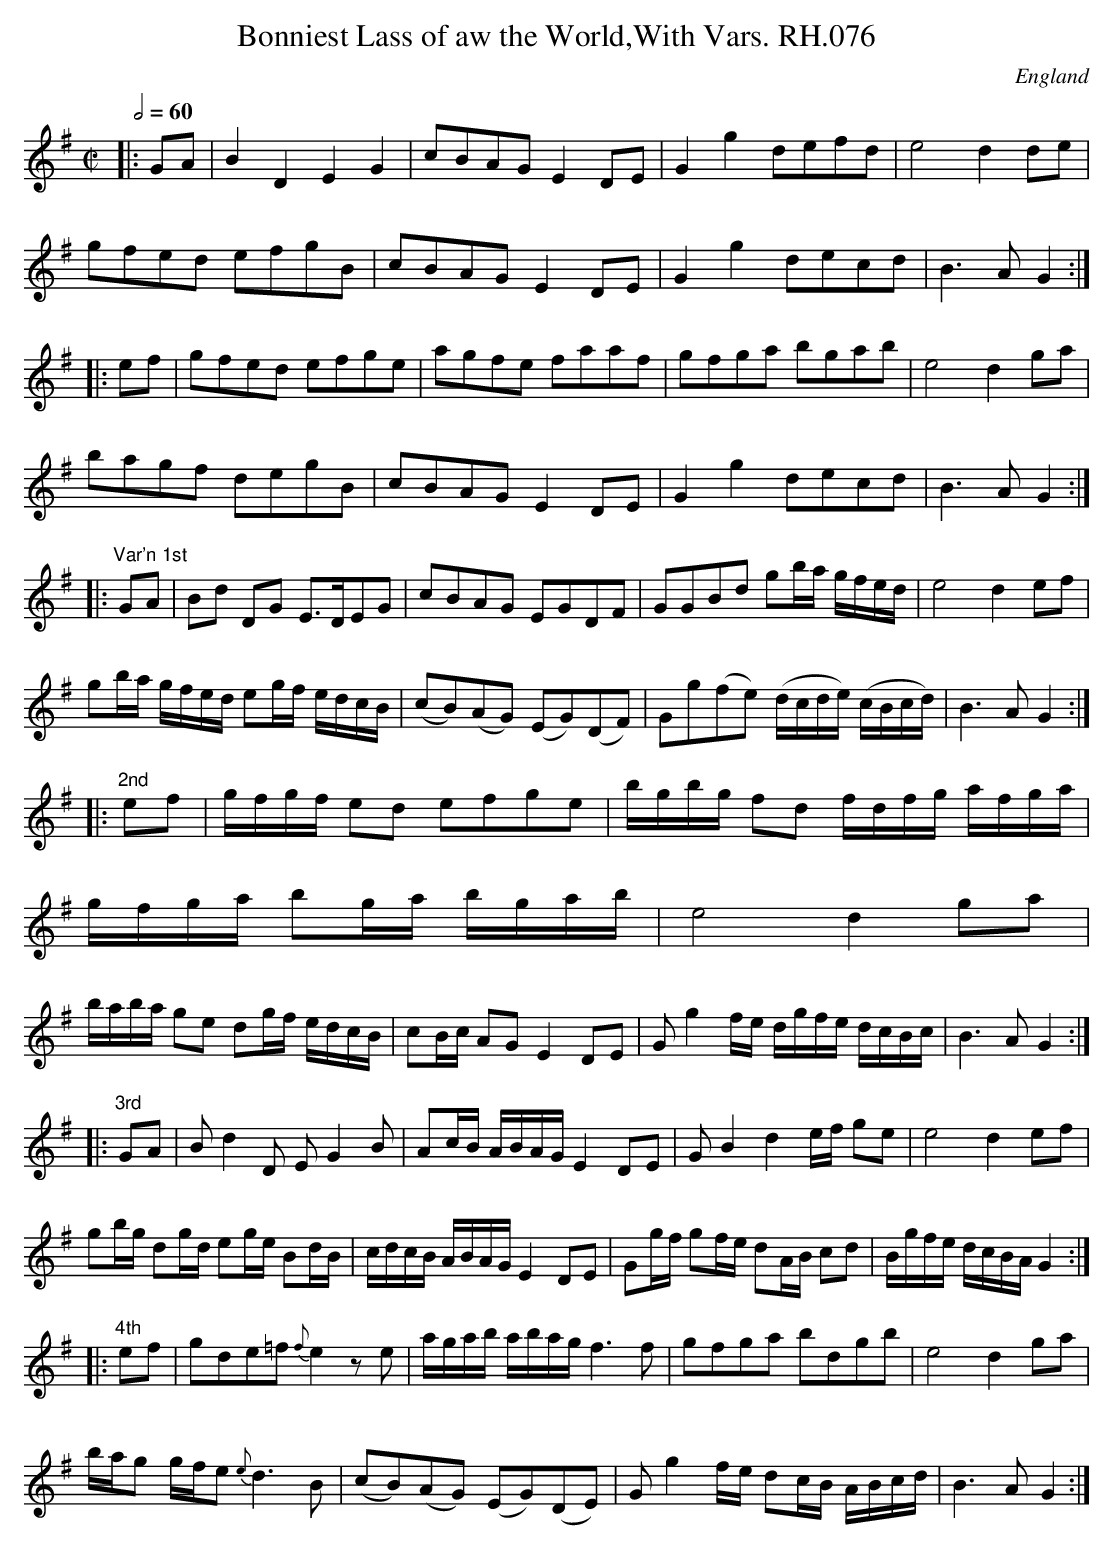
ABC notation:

X:1
T:Bonniest Lass of aw the World,With Vars. RH.076
O:England
M:C|
L:1/16
Q:1/2=60
K:G
|:G2A2|B4D4 E4G4|c2B2A2G2 E4D2E2|\
G4g4 d2e2f2d2|e8 d4d2e2|
g2f2e2d2 e2f2g2B2|c2B2A2G2 E4D2E2|\
G4g4 d2e2c2d2|B6A2 G4:|
|:e2f2|g2f2e2d2 e2f2g2e2|a2g2f2e2 f2a2a2f2|\
g2f2g2a2 b2g2a2b2|e8d4g2a2|
b2a2g2f2 d2e2g2B2|c2B2A2G2E4D2E2|\
G4g4d2e2c2d2|B6A2G4:|
|:"Var'n 1st"\
G2A2|B2d2 D2G2 E3DE2G2|c2B2A2G2 E2G2D2F2|\
G2G2B2d2 g2ba gfed|e8d4e2f2|
g2ba gfed e2gf edcB|(c2B2)(A2G2) (E2G2)(D2F2)|\
G2g2(f2e2) (dcde) (cBcd)|B6A2G4:|
|:"2nd"e2f2|\
gfgf e2d2 e2f2g2e2|bgbg f2d2 fdfg afga|
gfga b2ga bgab|e8d4g2a2|
baba g2e2 d2gf edcB|c2Bc A2G2E4D2E2|\
G2g4fe dgfe dcBc|B6A2G4:|
|:"3rd"G2A2|B2d4D2 E2G4B2|A2cB ABAGE4D2E2|\
G2B4d4ef g2e2|e8d4e2f2|
g2bg d2gd e2ge B2dB|cdcB ABAGE4D2E2|\
G2gf g2fe d2AB c2d2|Bgfe dcBAG4:|
|:"4th"e2f2|g2d2e2=f2{f}e4z2e2|\
agab abagf6f2|g2f2g2a2 b2d2g2b2|e8d4g2a2|
bag2 gfe2{e}d6B2|(c2B2)(A2G2) (E2G2)(D2E2)|\
G2g4fe d2cB ABcd|B6A2G4:|
